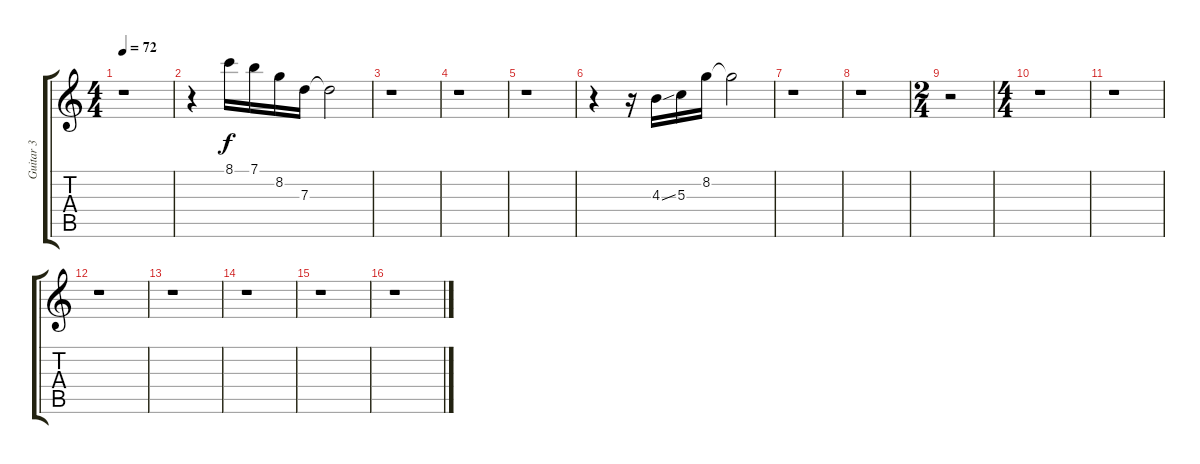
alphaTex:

\track ("Guitar 3" "Guitar 3") {instrument distortionguitar}
\staff {score tabs}
\tuning (E4 B3 G3 D3 A2 E2) {hide}
\ts (4 4)
\tempo 72
\clef g2
\ks c
r.1{dy f} |
r.4 8.1.16 7.1.16 8.2.16 7.3.16 7.3{t}.2 |
r.1 |
r.1 |
r.1 |
r.4 r.16 4.3{ss}.16 5.3.16 8.2.16 8.2{t}.2 |
r.1 |
r.1 |
\ts (2 4)
r.2 |
\ts (4 4)
r.1 |
r.1 |
r.1 |
r.1 |
r.1 |
r.1 |
r.1
